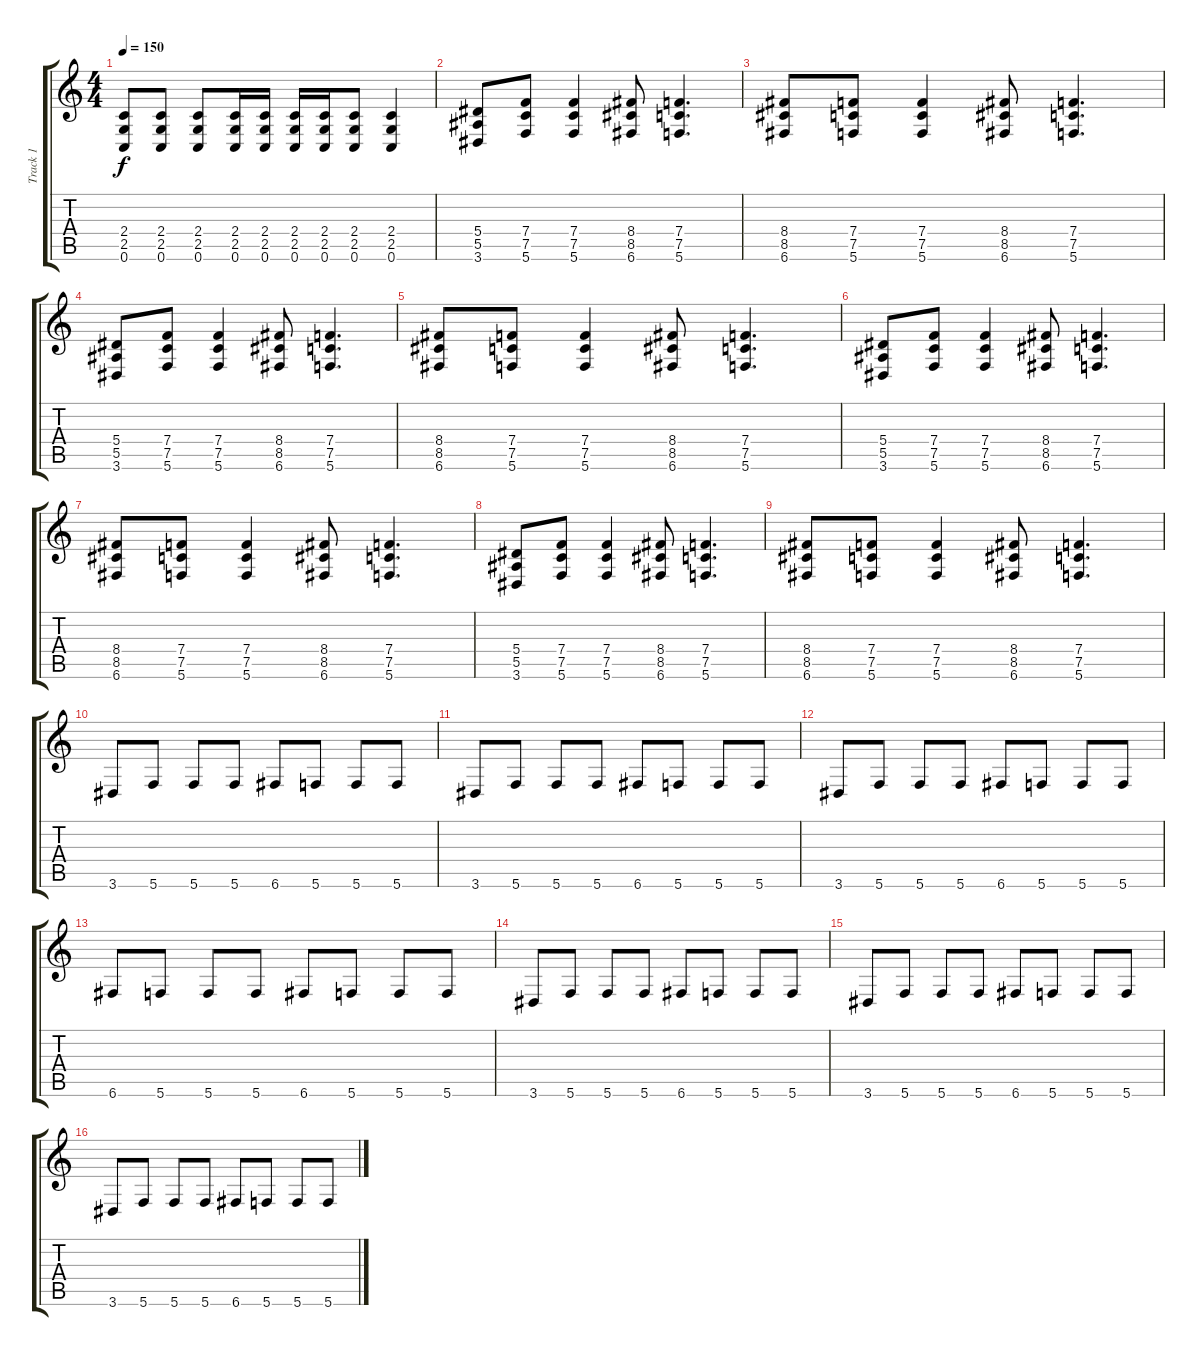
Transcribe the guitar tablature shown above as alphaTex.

\track ("Track 1" "Track 1") {instrument distortionguitar}
\staff {score tabs}
\tuning (C4 G3 Eb3 Bb2 F2 C2) {hide}
\ts (4 4)
\tempo 150
\clef g2
\ks c
(2.4 2.5 0.6).8{dy f} (2.4 2.5 0.6).8 (2.4 2.5 0.6).8 (2.4 2.5 0.6).16 (2.4 2.5 0.6).16 (2.4 2.5 0.6).16 (2.4 2.5 0.6).16 (2.4 2.5 0.6).8 (2.4 2.5 0.6).4 |
(5.4 5.5 3.6).8 (7.4 7.5 5.6).8 (7.4 7.5 5.6).4 (8.4 8.5 6.6).8 (7.4 7.5 5.6).4{d} |
(8.4 8.5 6.6).8 (7.4 7.5 5.6).8 (7.4 7.5 5.6).4 (8.4 8.5 6.6).8 (7.4 7.5 5.6).4{d} |
(5.4 5.5 3.6).8 (7.4 7.5 5.6).8 (7.4 7.5 5.6).4 (8.4 8.5 6.6).8 (7.4 7.5 5.6).4{d} |
(8.4 8.5 6.6).8 (7.4 7.5 5.6).8 (7.4 7.5 5.6).4 (8.4 8.5 6.6).8 (7.4 7.5 5.6).4{d} |
(5.4 5.5 3.6).8 (7.4 7.5 5.6).8 (7.4 7.5 5.6).4 (8.4 8.5 6.6).8 (7.4 7.5 5.6).4{d} |
(8.4 8.5 6.6).8 (7.4 7.5 5.6).8 (7.4 7.5 5.6).4 (8.4 8.5 6.6).8 (7.4 7.5 5.6).4{d} |
(5.4 5.5 3.6).8 (7.4 7.5 5.6).8 (7.4 7.5 5.6).4 (8.4 8.5 6.6).8 (7.4 7.5 5.6).4{d} |
(8.4 8.5 6.6).8 (7.4 7.5 5.6).8 (7.4 7.5 5.6).4 (8.4 8.5 6.6).8 (7.4 7.5 5.6).4{d} |
3.6.8 5.6.8 5.6.8 5.6.8 6.6.8 5.6.8 5.6.8 5.6.8 |
3.6.8 5.6.8 5.6.8 5.6.8 6.6.8 5.6.8 5.6.8 5.6.8 |
3.6.8 5.6.8 5.6.8 5.6.8 6.6.8 5.6.8 5.6.8 5.6.8 |
6.6.8 5.6.8 5.6.8 5.6.8 6.6.8 5.6.8 5.6.8 5.6.8 |
3.6.8 5.6.8 5.6.8 5.6.8 6.6.8 5.6.8 5.6.8 5.6.8 |
3.6.8 5.6.8 5.6.8 5.6.8 6.6.8 5.6.8 5.6.8 5.6.8 |
3.6.8 5.6.8 5.6.8 5.6.8 6.6.8 5.6.8 5.6.8 5.6.8
